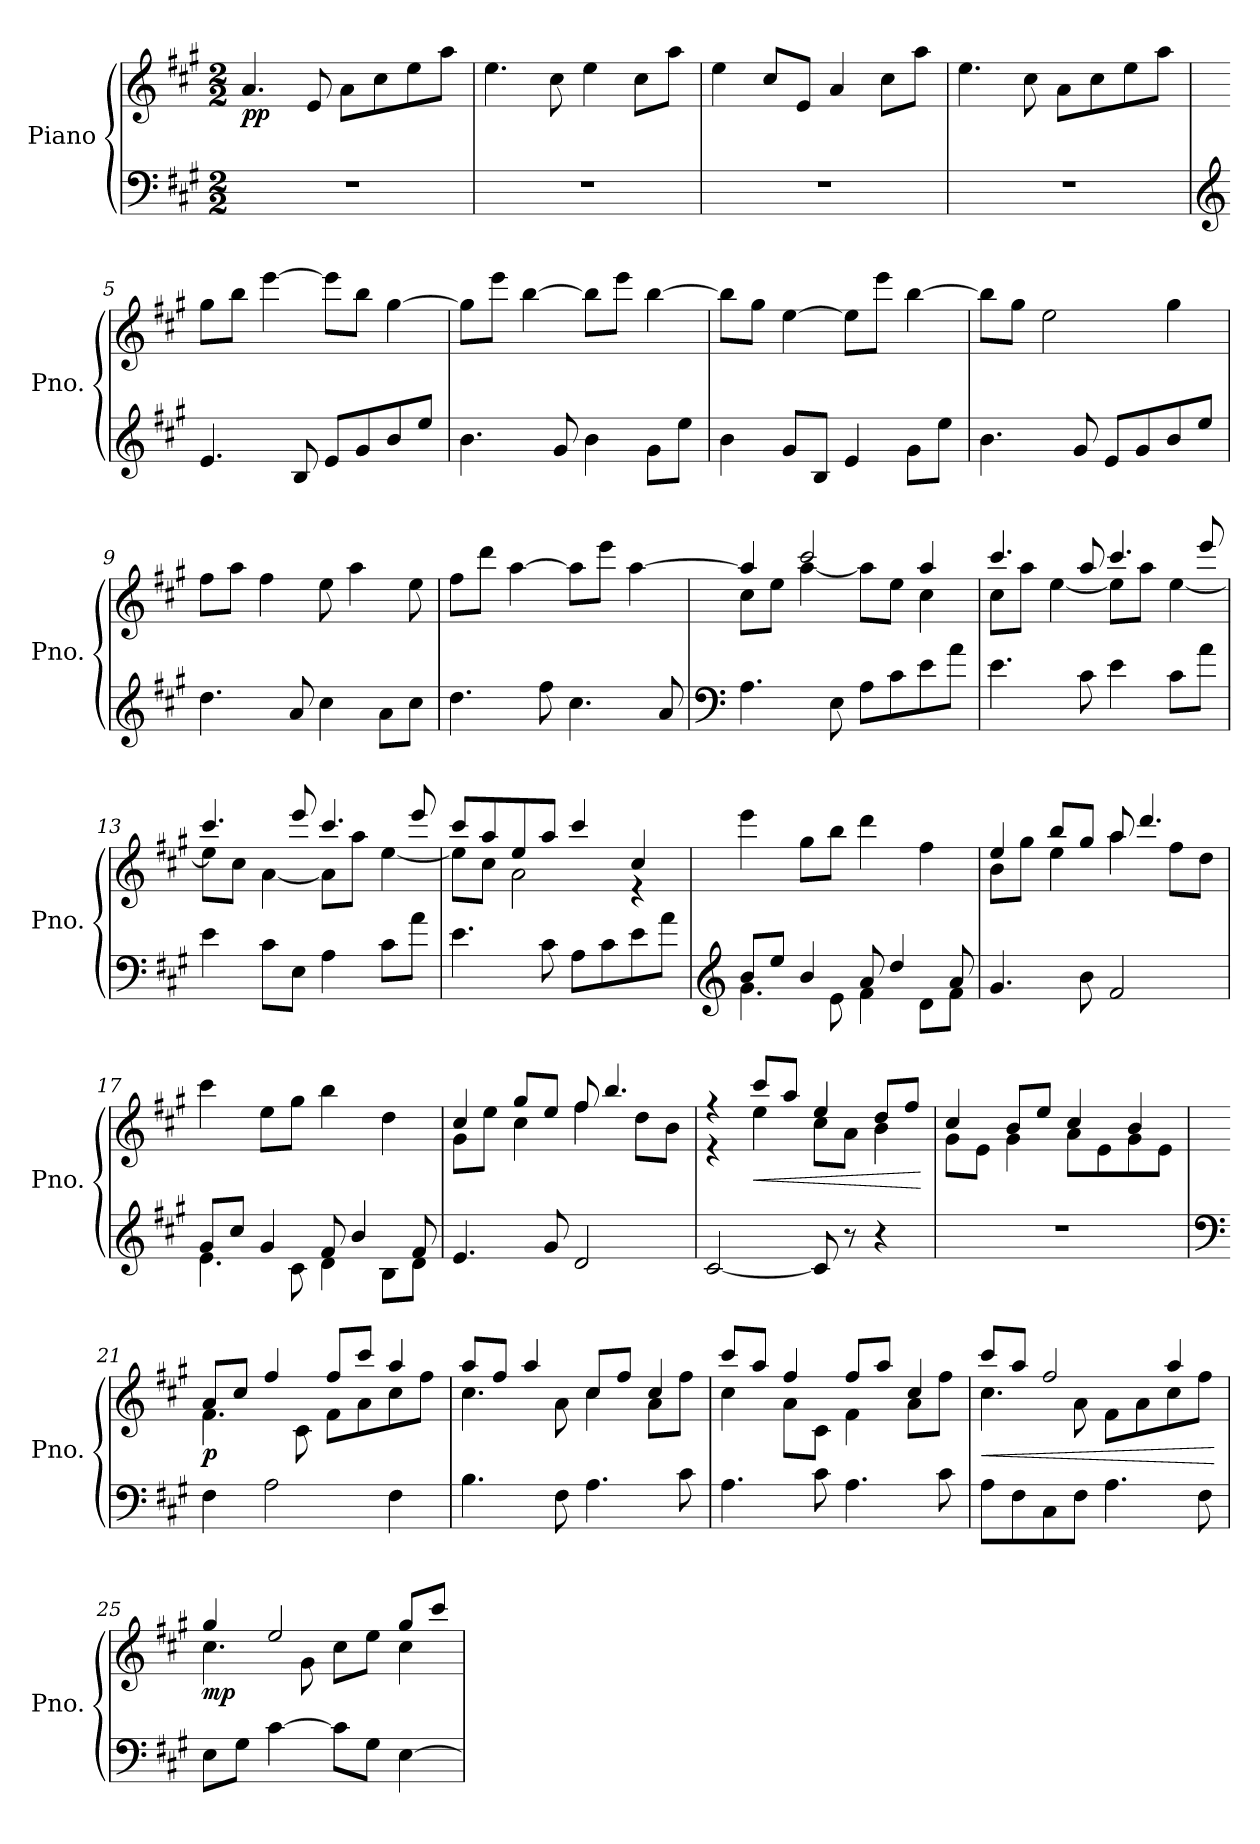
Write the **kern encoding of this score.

**kern	**kern	**dynam
*part1	*part1	*part1
*staff2	*staff1	*staff1/2
*I"Piano	*	*
*I'Pno.	*	*
*clefF4	*clefG2	*
*k[f#c#g#]	*k[f#c#g#]	*
*M2/2	*M2/2	*
*MM200	*MM200	*
=1	=1	=1
!	!	!LO:DY:b
1r	4.a/	pp
.	8e/	.
.	8a\L	.
.	8cc#\	.
.	8ee\	.
.	8aa\J	.
=2	=2	=2
1r	4.ee\	.
.	8cc#\	.
.	4ee\	.
.	8cc#\L	.
.	8aa\J	.
=3	=3	=3
1r	4ee\	.
.	8cc#/L	.
.	8e/J	.
.	4a/	.
.	8cc#\L	.
.	8aa\J	.
=4	=4	=4
1r	4.ee\	.
.	8cc#\	.
.	8a\L	.
.	8cc#\	.
.	8ee\	.
.	8aa\J	.
=5	=5	=5
*clefG2	*	*
4.e/	8gg#\L	.
.	8bb\J	.
.	[4eee\	.
8B/	.	.
8e/L	8eee\L]	.
8g#/	8bb\J	.
8b/	[4gg#\	.
8ee/J	.	.
!!LO:LB:g=z
=6	=6	=6
4.b\	8gg#\L]	.
.	8eee\J	.
.	[4bb\	.
8g#/	.	.
4b\	8bb\L]	.
.	8eee\J	.
8g#\L	[4bb\	.
8ee\J	.	.
=7	=7	=7
4b\	8bb\L]	.
.	8gg#\J	.
8g#/L	[4ee\	.
8B/J	.	.
4e/	8ee\L]	.
.	8eee\J	.
8g#\L	[4bb\	.
8ee\J	.	.
=8	=8	=8
4.b\	8bb\L]	.
.	8gg#\J	.
.	2ee\	.
8g#/	.	.
8e/L	.	.
8g#/	.	.
8b/	4gg#\	.
8ee/J	.	.
=9	=9	=9
4.dd\	8ff#\L	.
.	8aa\J	.
.	4ff#\	.
8a/	.	.
4cc#\	8ee\	.
.	4aa\	.
8a\L	.	.
8cc#\J	8ee\	.
=10	=10	=10
4.dd\	8ff#\L	.
.	8ddd\J	.
.	[4aa\	.
8ff#\	.	.
4.cc#\	8aa\L]	.
.	8eee\J	.
.	[4aa\	.
8a/	.	.
!!LO:LB:g=z
=11	=11	=11
*clefF4	*	*
*	*^	*
4.A\	4aa/]	8cc#\L	.
.	.	8ee\J	.
.	2ccc#/	[4aa\	.
8E\	.	.	.
8A\L	.	8aa\L]	.
8c#\	.	8ee\J	.
8e\	4aa/	4cc#\	.
8a\J	.	.	.
=12	=12	=12	=12
4.e\	4.ccc#/	8cc#\L	.
.	.	8aa\J	.
.	.	[4ee\	.
8c#\	8aa/	.	.
4e\	4.ccc#/	8ee\L]	.
.	.	8aa\J	.
8c#\L	.	[4ee\	.
8a\J	8eee/	.	.
=13	=13	=13	=13
4e\	4.ccc#/	8ee\L]	.
.	.	8cc#\J	.
8c#\L	.	[4a\	.
8E\J	8eee/	.	.
4A\	4.ccc#/	8a\L]	.
.	.	8aa\J	.
8c#\L	.	[4ee\	.
8a\J	8eee/	.	.
=14	=14	=14	=14
4.e\	8ccc#/L	8ee\L]	.
.	8aa/	8cc#\J	.
.	8ee/	2a\	.
8c#\	8aa/J	.	.
8A\L	4ccc#/	.	.
8c#\	.	.	.
8e\	4cc#/	4r	.
8a\J	.	.	.
*	*v	*v	*
!!LO:LB:g=z
=15	=15	=15
*clefG2	*	*
*^	*	*
8b/L	4.g#\	4eee\	.
8ee/J	.	.	.
4b/	.	8gg#\L	.
.	8e\	8bb\J	.
8a/	4f#\	4ddd\	.
4dd/	.	.	.
.	8d\L	4ff#\	.
8a/	8f#\J	.	.
*v	*v	*	*
=16	=16	=16
*	*^	*
4.g#/	4ee/	8b\L	.
.	.	8gg#\J	.
.	8bb/L	4ee\	.
8b\	8gg#/J	.	.
2f#/	8aa/	4aa\	.
.	4.ddd/	.	.
.	.	8ff#\L	.
.	.	8dd\J	.
*	*v	*v	*
=17	=17	=17
*^	*	*
8g#/L	4.e\	4ccc#\	.
8cc#/J	.	.	.
4g#/	.	8ee\L	.
.	8c#\	8gg#\J	.
8f#/	4d\	4bb\	.
4b/	.	.	.
.	8B\L	4dd\	.
8f#/	8d\J	.	.
*v	*v	*	*
=18	=18	=18
*	*^	*
4.e/	4cc#/	8g#\L	.
.	.	8ee\J	.
.	8gg#/L	4cc#\	.
8g#/	8ee/J	.	.
2d/	8ff#/	4ff#\	.
.	4.bb/	.	.
.	.	8dd\L	.
.	.	8b\J	.
!!LO:LB:g=z	!!
=19	=19	=19	=19
[2c#/	4re	4rff	.
!	!	!	!LO:HP:b
.	8ccc#/L	4ee\	<
.	8aa/J	.	.
8c#/]	4ee/	8cc#\L	.
8r	.	8a\J	.
4r	8dd/L	4b\	.
.	8ff#/J	.	.
*	*v	*v	*
.	.	[
=20	=20	=20
*	*^	*
1r	4cc#/	8g#\L	.
.	.	8e\J	.
.	8b/L	4g#\	.
.	8ee/J	.	.
.	4cc#/	8a\L	.
.	.	8e\	.
.	4b/	8g#\	.
.	.	8e\J	.
=21	=21	=21	=21
*clefF4	*	*	*
!	!	!	!LO:DY:b
4F#\	8a/L	4.f#\	p
.	8cc#/J	.	.
2A\	4ff#/	.	.
.	.	8c#\	.
.	8ff#/L	8f#\L	.
.	8ccc#/J	8a\	.
4F#\	4aa/	8cc#\	.
.	.	8ff#\J	.
=22	=22	=22	=22
4.B\	8aa/L	4.cc#\	.
.	8ff#/J	.	.
.	4aa/	.	.
8F#\	.	8a\	.
4.A\	8cc#/L	4cc#\	.
.	8ff#/J	.	.
.	4cc#/	8a\L	.
8c#\	.	8ff#\J	.
=23	=23	=23	=23
4.A\	8ccc#/L	4cc#\	.
.	8aa/J	.	.
.	4ff#/	8a\L	.
8c#\	.	8c#\J	.
4.A\	8ff#/L	4f#\	.
.	8aa/J	.	.
.	4cc#/	8a\L	.
8c#\	.	8ff#\J	.
!!LO:PB:g=z	!!
=24	=24	=24	=24
!	!	!	!LO:HP:b
8A\L	8ccc#/L	4.cc#\	<
8F#\	8aa/J	.	.
8C#\	2ff#/	.	.
8F#\J	.	8a\	.
4.A\	.	8f#\L	.
.	.	8a\	.
.	4aa/	8cc#\	.
8F#\	.	8ff#\J	.
*	*v	*v	*
.	.	[
=25	=25	=25
*	*^	*
!	!	!	!LO:DY:b
8E\L	4gg#/	4.cc#\	mp
8G#\J	.	.	.
[4c#\	2ee/	.	.
.	.	8g#\	.
8c#\L]	.	8cc#\L	.
8G#\J	.	8ee\J	.
[4E\	8gg#/L	4cc#\	.
.	8ccc#/J	.	.
*	*v	*v	*
=	=	=
*-	*-	*-
